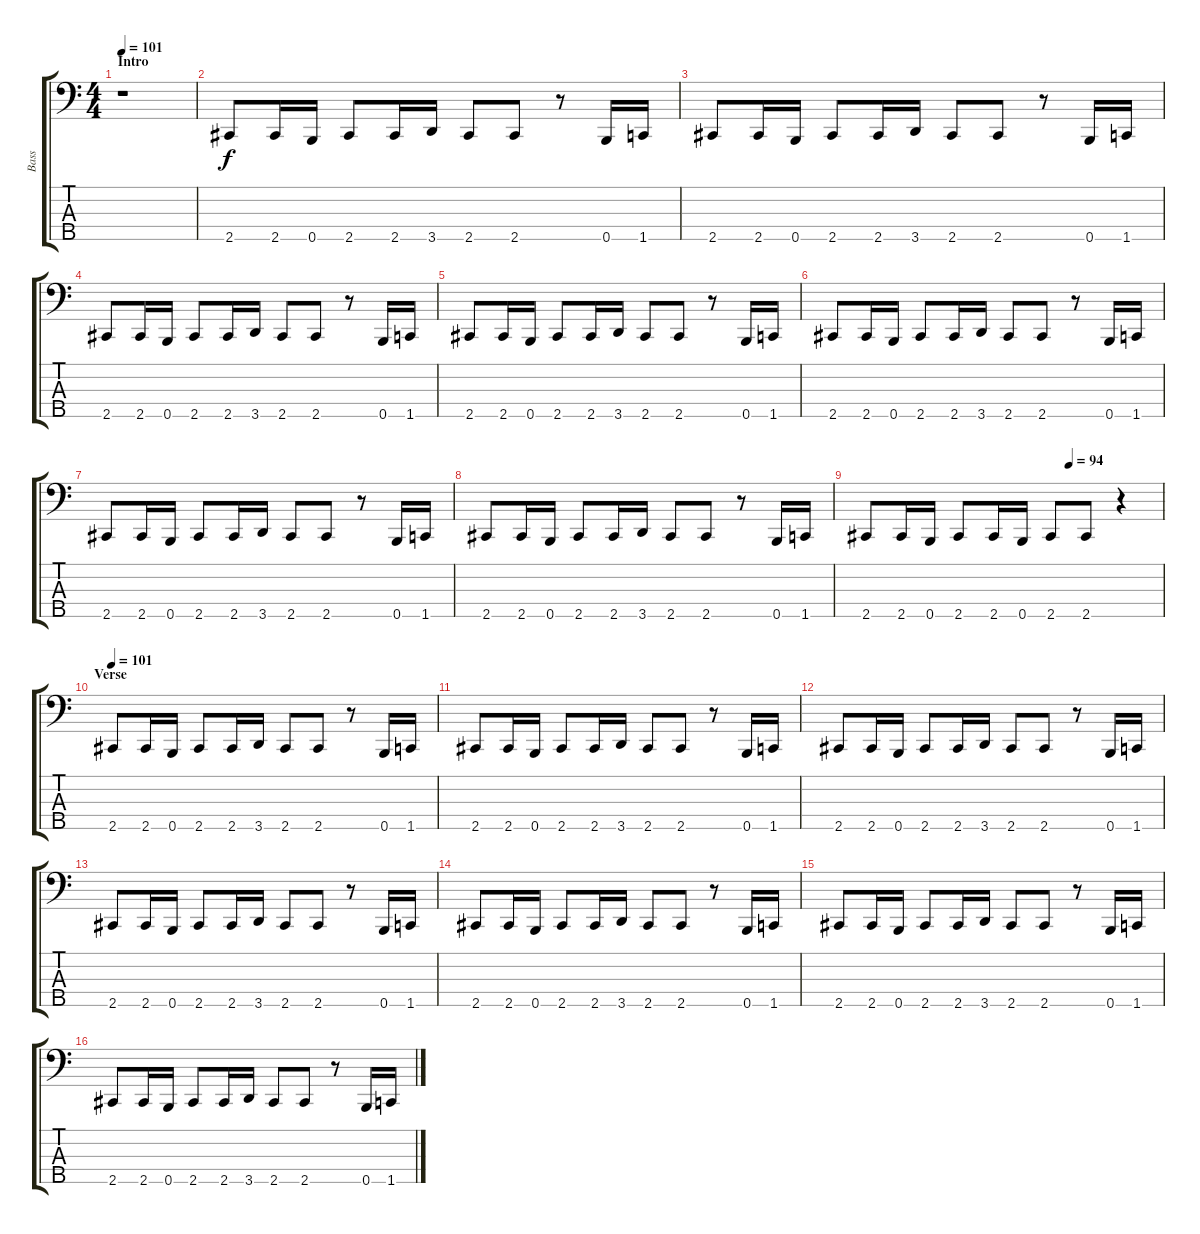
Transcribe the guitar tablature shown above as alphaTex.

\track ("Bass" "Bass") {instrument slapbass1}
\staff {score tabs}
\tuning (G2 D2 A1 E1 B0) {hide}
\ts (4 4)
\section ("" "Intro")
\tempo 101
\clef f4
\ks c
r.1{dy f instrument slapbass1} |
2.5.8 2.5.16 0.5.16 2.5.8 2.5.16 3.5.16 2.5.8 2.5.8 r.8 0.5.16 1.5.16 |
2.5.8 2.5.16 0.5.16 2.5.8 2.5.16 3.5.16 2.5.8 2.5.8 r.8 0.5.16 1.5.16 |
2.5.8 2.5.16 0.5.16 2.5.8 2.5.16 3.5.16 2.5.8 2.5.8 r.8 0.5.16 1.5.16 |
2.5.8 2.5.16 0.5.16 2.5.8 2.5.16 3.5.16 2.5.8 2.5.8 r.8 0.5.16 1.5.16 |
2.5.8 2.5.16 0.5.16 2.5.8 2.5.16 3.5.16 2.5.8 2.5.8 r.8 0.5.16 1.5.16 |
2.5.8 2.5.16 0.5.16 2.5.8 2.5.16 3.5.16 2.5.8 2.5.8 r.8 0.5.16 1.5.16 |
2.5.8 2.5.16 0.5.16 2.5.8 2.5.16 3.5.16 2.5.8 2.5.8 r.8 0.5.16 1.5.16 |
\tempo (94 0.6875)
2.5.8 2.5.16 0.5.16 2.5.8 2.5.16 0.5.16 2.5.8 2.5.8 r.4 |
\section ("" "Verse")
\tempo 101
2.5.8 2.5.16 0.5.16 2.5.8 2.5.16 3.5.16 2.5.8 2.5.8 r.8 0.5.16 1.5.16 |
2.5.8 2.5.16 0.5.16 2.5.8 2.5.16 3.5.16 2.5.8 2.5.8 r.8 0.5.16 1.5.16 |
2.5.8 2.5.16 0.5.16 2.5.8 2.5.16 3.5.16 2.5.8 2.5.8 r.8 0.5.16 1.5.16 |
2.5.8 2.5.16 0.5.16 2.5.8 2.5.16 3.5.16 2.5.8 2.5.8 r.8 0.5.16 1.5.16 |
2.5.8 2.5.16 0.5.16 2.5.8 2.5.16 3.5.16 2.5.8 2.5.8 r.8 0.5.16 1.5.16 |
2.5.8 2.5.16 0.5.16 2.5.8 2.5.16 3.5.16 2.5.8 2.5.8 r.8 0.5.16 1.5.16 |
2.5.8 2.5.16 0.5.16 2.5.8 2.5.16 3.5.16 2.5.8 2.5.8 r.8 0.5.16 1.5.16
